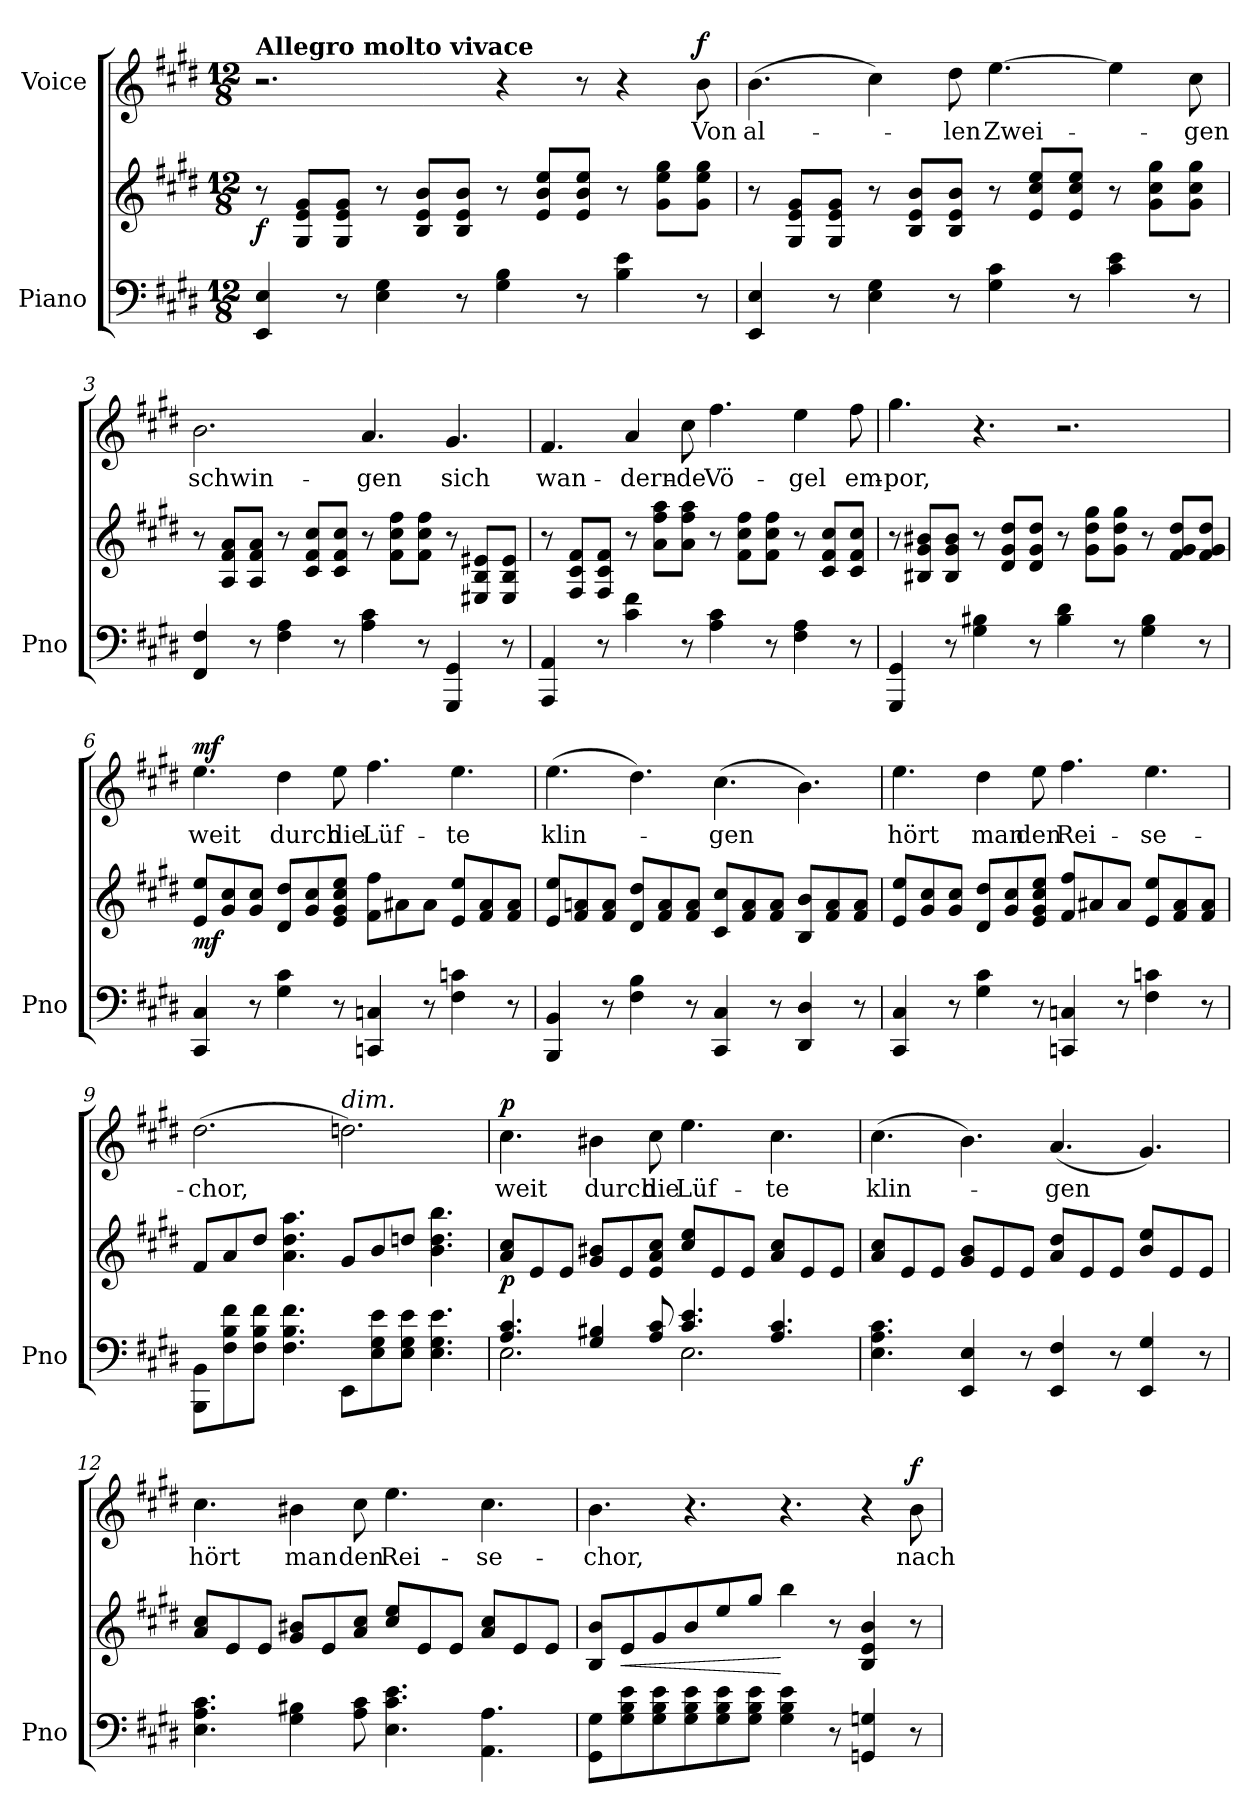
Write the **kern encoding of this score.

**kern	**kern	**dynam	**kern	**text	**dynam
*part2	*part2	*part2	*part1	*part1	*part1
*staff3	*staff2	*staff2/3	*staff1	*staff1	*staff1
*I"Piano	*	*	*I"Voice	*	*
*I'Pno	*	*	*	*	*
*clefF4	*clefG2	*	*clefG2	*	*
*k[f#c#g#d#]	*k[f#c#g#d#]	*	*k[f#c#g#d#]	*	*
*M12/8	*M12/8	*	*M12/8	*	*
=1	=1	=1	=1	=1	=1
!	!	!	!LO:TX:a:B:t=Allegro molto vivace	!	!
!	!	!LO:DY:b	!	!	!
4EE/ 4E/	8r	f	2.r	.	.
.	8G#/ 8e/ 8g#/L	.	.	.	.
8r	8G#/ 8e/ 8g#/J	.	.	.	.
4E\ 4G#\	8r	.	.	.	.
.	8B/ 8e/ 8b/L	.	.	.	.
8r	8B/ 8e/ 8b/J	.	.	.	.
4G#\ 4B\	8r	.	4r	.	.
.	8e/ 8b/ 8ee/L	.	.	.	.
8r	8e/ 8b/ 8ee/J	.	8r	.	.
4B\ 4e\	8r	.	4r	.	.
.	8g#\ 8ee\ 8gg#\L	.	.	.	.
!	!	!	!	!LO:LY:b	!LO:DY:a
8r	8g#\ 8ee\ 8gg#\J	.	8b\	Von	f
=2	=2	=2	=2	=2	=2
!	!	!	!	!LO:LY:b	!
4EE/ 4E/	8r	.	(>4.b\	al-	.
.	8G#/ 8e/ 8g#/L	.	.	.	.
8r	8G#/ 8e/ 8g#/J	.	.	.	.
4E\ 4G#\	8r	.	4cc#\)	.	.
.	8B/ 8e/ 8b/L	.	.	.	.
!	!	!	!	!LO:LY:b	!
8r	8B/ 8e/ 8b/J	.	8dd#\	-len	.
!	!	!	!	!LO:LY:b	!
4G#\ 4c#\	8r	.	[4.ee\	Zwei-	.
.	8e/ 8cc#/ 8ee/L	.	.	.	.
8r	8e/ 8cc#/ 8ee/J	.	.	.	.
4c#\ 4e\	8r	.	4ee\]	.	.
.	8g#\ 8cc#\ 8gg#\L	.	.	.	.
!	!	!	!	!LO:LY:b	!
8r	8g#\ 8cc#\ 8gg#\J	.	8cc#\	-gen	.
=3	=3	=3	=3	=3	=3
!	!	!	!	!LO:LY:b	!
4FF#/ 4F#/	8r	.	2.b\	schwin-	.
.	8A/ 8f#/ 8a/L	.	.	.	.
8r	8A/ 8f#/ 8a/J	.	.	.	.
4F#\ 4A\	8r	.	.	.	.
.	8c#/ 8f#/ 8cc#/L	.	.	.	.
8r	8c#/ 8f#/ 8cc#/J	.	.	.	.
!	!	!	!	!LO:LY:b	!
4A\ 4c#\	8r	.	4.a/	-gen	.
.	8f#\ 8cc#\ 8ff#\L	.	.	.	.
8r	8f#\ 8cc#\ 8ff#\J	.	.	.	.
!	!	!	!	!LO:LY:b	!
4GGG#/ 4GG#/	8r	.	4.g#/	sich	.
.	8E#X/ 8B/ 8e#X/L	.	.	.	.
8r	8E#/ 8B/ 8e#/J	.	.	.	.
!!LO:LB:g=z
=4	=4	=4	=4	=4	=4
!	!	!	!	!LO:LY:b	!
4AAA/ 4AA/	8r	.	4.f#/	wan-	.
.	8F#/ 8c#/ 8f#/L	.	.	.	.
8r	8F#/ 8c#/ 8f#/J	.	.	.	.
!	!	!	!	!LO:LY:b	!
4c#\ 4f#\	8r	.	4a/	-dern-	.
.	8a\ 8ff#\ 8aa\L	.	.	.	.
!	!	!	!	!LO:LY:b	!
8r	8a\ 8ff#\ 8aa\J	.	8cc#\	-de	.
!	!	!	!	!LO:LY:b	!
4A\ 4c#\	8r	.	4.ff#\	Vö-	.
.	8f#\ 8cc#\ 8ff#\L	.	.	.	.
8r	8f#\ 8cc#\ 8ff#\J	.	.	.	.
!	!	!	!	!LO:LY:b	!
4F#\ 4A\	8r	.	4ee\	-gel	.
.	8c#/ 8f#/ 8cc#/L	.	.	.	.
!	!	!	!	!LO:LY:b	!
8r	8c#/ 8f#/ 8cc#/J	.	8ff#\	em-	.
=5	=5	=5	=5	=5	=5
!	!	!	!	!LO:LY:b	!
4GGG#/ 4GG#/	8r	.	4.gg#\	-por,	.
.	8B#X/ 8g#/ 8b#X/L	.	.	.	.
8r	8B#/ 8g#/ 8b#/J	.	.	.	.
4G#\ 4B#X\	8r	.	4.r	.	.
.	8d#/ 8g#/ 8dd#/L	.	.	.	.
8r	8d#/ 8g#/ 8dd#/J	.	.	.	.
4B#\ 4d#\	8r	.	2.r	.	.
.	8g#\ 8dd#\ 8gg#\L	.	.	.	.
8r	8g#\ 8dd#\ 8gg#\J	.	.	.	.
4G#\ 4B#\	8r	.	.	.	.
.	8f#/ 8g#/ 8dd#/L	.	.	.	.
8r	8f#/ 8g#/ 8dd#/J	.	.	.	.
=6	=6	=6	=6	=6	=6
!	!	!LO:DY:b	!	!LO:LY:b	!LO:DY:a
4CC#/ 4C#/	8e/ 8ee/L	mf	4.ee\	weit	mf
.	8g#/ 8cc#/	.	.	.	.
8r	8g#/ 8cc#/J	.	.	.	.
!	!	!	!	!LO:LY:b	!
4G#\ 4c#\	8d#/ 8dd#/L	.	4dd#\	durch	.
.	8g#/ 8cc#/	.	.	.	.
!	!	!	!	!LO:LY:b	!
8r	8e/ 8g#/ 8cc#/ 8ee/J	.	8ee\	die	.
!	!	!	!	!LO:LY:b	!
4CCn/ 4Cn/	8f#\ 8ff#\L	.	4.ff#\	Lüf-	.
.	8a#X\	.	.	.	.
8r	8a#\J	.	.	.	.
!	!	!	!	!LO:LY:b	!
4F#\ 4cn\	8e/ 8ee/L	.	4.ee\	-te	.
.	8f#/ 8a#/	.	.	.	.
8r	8f#/ 8a#/J	.	.	.	.
!!LO:LB:g=z
=7	=7	=7	=7	=7	=7
!	!	!	!	!LO:LY:b	!
4BBB/ 4BB/	8e/ 8ee/L	.	(>4.ee\	klin-	.
.	8f#/ 8an/	.	.	.	.
8r	8f#/ 8a/J	.	.	.	.
4F#\ 4B\	8d#/ 8dd#/L	.	4.dd#\)	.	.
.	8f#/ 8a/	.	.	.	.
8r	8f#/ 8a/J	.	.	.	.
!	!	!	!	!LO:LY:b	!
4CC#/ 4C#/	8c#/ 8cc#/L	.	(>4.cc#\	-gen	.
.	8f#/ 8a/	.	.	.	.
8r	8f#/ 8a/J	.	.	.	.
4DD#/ 4D#/	8B/ 8b/L	.	4.b\)	.	.
.	8f#/ 8a/	.	.	.	.
8r	8f#/ 8a/J	.	.	.	.
=8	=8	=8	=8	=8	=8
!	!	!	!	!LO:LY:b	!
4CC#/ 4C#/	8e/ 8ee/L	.	4.ee\	hört	.
.	8g#/ 8cc#/	.	.	.	.
8r	8g#/ 8cc#/J	.	.	.	.
!	!	!	!	!LO:LY:b	!
4G#\ 4c#\	8d#/ 8dd#/L	.	4dd#\	man	.
.	8g#/ 8cc#/	.	.	.	.
!	!	!	!	!LO:LY:b	!
8r	8e/ 8g#/ 8cc#/ 8ee/J	.	8ee\	den	.
!	!	!	!	!LO:LY:b	!
4CCn/ 4Cn/	8f#/ 8ff#/L	.	4.ff#\	Rei-	.
.	8a#X/	.	.	.	.
8r	8a#/J	.	.	.	.
!	!	!	!	!LO:LY:b	!
4F#\ 4cn\	8e/ 8ee/L	.	4.ee\	-se-	.
.	8f#/ 8a#/	.	.	.	.
8r	8f#/ 8a#/J	.	.	.	.
=9	=9	=9	=9	=9	=9
!	!	!	!	!LO:LY:b	!
8BBB\ 8BB\L	8f#/L	.	(>2.dd#\	-chor,	.
8F#\ 8B\ 8f#\	8a/	.	.	.	.
8F#\ 8B\ 8f#\J	8dd#/J	.	.	.	.
4.F#\ 4.B\ 4.f#\	4.a\ 4.dd#\ 4.aa\	.	.	.	.
!	!	!	!LO:TX:a:i:t=dim.	!	!
8EE\L	8g#/L	.	2.ddn\)	.	.
8E\ 8G#\ 8e\	8b/	.	.	.	.
8E\ 8G#\ 8e\J	8ddn/J	.	.	.	.
4.E\ 4.G#\ 4.e\	4.b\ 4.dd\ 4.bb\	.	.	.	.
=10	=10	=10	=10	=10	=10
*^	*	*	*	*	*
!	!	!	!LO:DY:b	!	!LO:LY:b	!LO:DY:a
4.A/ 4.c#/	2.E\	8a/ 8cc#/L	p	4.cc#\	weit	p
.	.	8e/	.	.	.	.
.	.	8e/J	.	.	.	.
!	!	!	!	!	!LO:LY:b	!
4G#/ 4B#X/	.	8g#/ 8b#X/L	.	4b#X\	durch	.
.	.	8e/	.	.	.	.
!	!	!	!	!	!LO:LY:b	!
8A/ 8c#/	.	8e/ 8a/ 8cc#/J	.	8cc#\	die	.
!	!	!	!	!	!LO:LY:b	!
4.c#/ 4.e/	2.E\	8cc#/ 8ee/L	.	4.ee\	Lüf-	.
.	.	8e/	.	.	.	.
.	.	8e/J	.	.	.	.
!	!	!	!	!	!LO:LY:b	!
4.A/ 4.c#/	.	8a/ 8cc#/L	.	4.cc#\	-te	.
.	.	8e/	.	.	.	.
.	.	8e/J	.	.	.	.
*v	*v	*	*	*	*	*
!!LO:LB:g=z
=11	=11	=11	=11	=11	=11
!	!	!	!	!LO:LY:b	!
4.E\ 4.A\ 4.c#\	8a/ 8cc#/L	.	(>4.cc#\	klin-	.
.	8e/	.	.	.	.
.	8e/J	.	.	.	.
4EE/ 4E/	8g#/ 8b/L	.	4.b\)	.	.
.	8e/	.	.	.	.
8r	8e/J	.	.	.	.
!	!	!	!	!LO:LY:b	!
4EE/ 4F#/	8a/ 8dd#/L	.	(<4.a/	-gen	.
.	8e/	.	.	.	.
8r	8e/J	.	.	.	.
4EE/ 4G#/	8b/ 8ee/L	.	4.g#/)	.	.
.	8e/	.	.	.	.
8r	8e/J	.	.	.	.
=12	=12	=12	=12	=12	=12
!	!	!	!	!LO:LY:b	!
4.E\ 4.A\ 4.c#\	8a/ 8cc#/L	.	4.cc#\	hört	.
.	8e/	.	.	.	.
.	8e/J	.	.	.	.
!	!	!	!	!LO:LY:b	!
4G#\ 4B#X\	8g#/ 8b#X/L	.	4b#X\	man	.
.	8e/	.	.	.	.
!	!	!	!	!LO:LY:b	!
8A\ 8c#\	8a/ 8cc#/J	.	8cc#\	den	.
!	!	!	!	!LO:LY:b	!
4.E\ 4.c#\ 4.e\	8cc#/ 8ee/L	.	4.ee\	Rei-	.
.	8e/	.	.	.	.
.	8e/J	.	.	.	.
!	!	!	!	!LO:LY:b	!
4.AA\ 4.A\	8a/ 8cc#/L	.	4.cc#\	-se-	.
.	8e/	.	.	.	.
.	8e/J	.	.	.	.
=13	=13	=13	=13	=13	=13
!	!	!	!	!LO:LY:b	!
8GG#\ 8G#\L	8B/ 8b/L	.	4.b\	-chor,	.
!	!	!LO:HP:b	!	!	!
8G#\ 8B\ 8e\	8e/	<	.	.	.
8G#\ 8B\ 8e\	8g#/	.	.	.	.
8G#\ 8B\ 8e\	8b/	.	4.r	.	.
8G#\ 8B\ 8e\	8ee/	.	.	.	.
8G#\ 8B\ 8e\J	8gg#/J	.	.	.	.
4G#\ 4B\ 4e\	4bb\	[	4.r	.	.
8r	8r	.	.	.	.
4GGn/ 4Gn/	4B/ 4e/ 4b/	.	4r	.	.
!	!	!	!	!LO:LY:b	!LO:DY:a
8r	8r	.	8b\	nach	f
=	=	=	=	=	=
*-	*-	*-	*-	*-	*-
